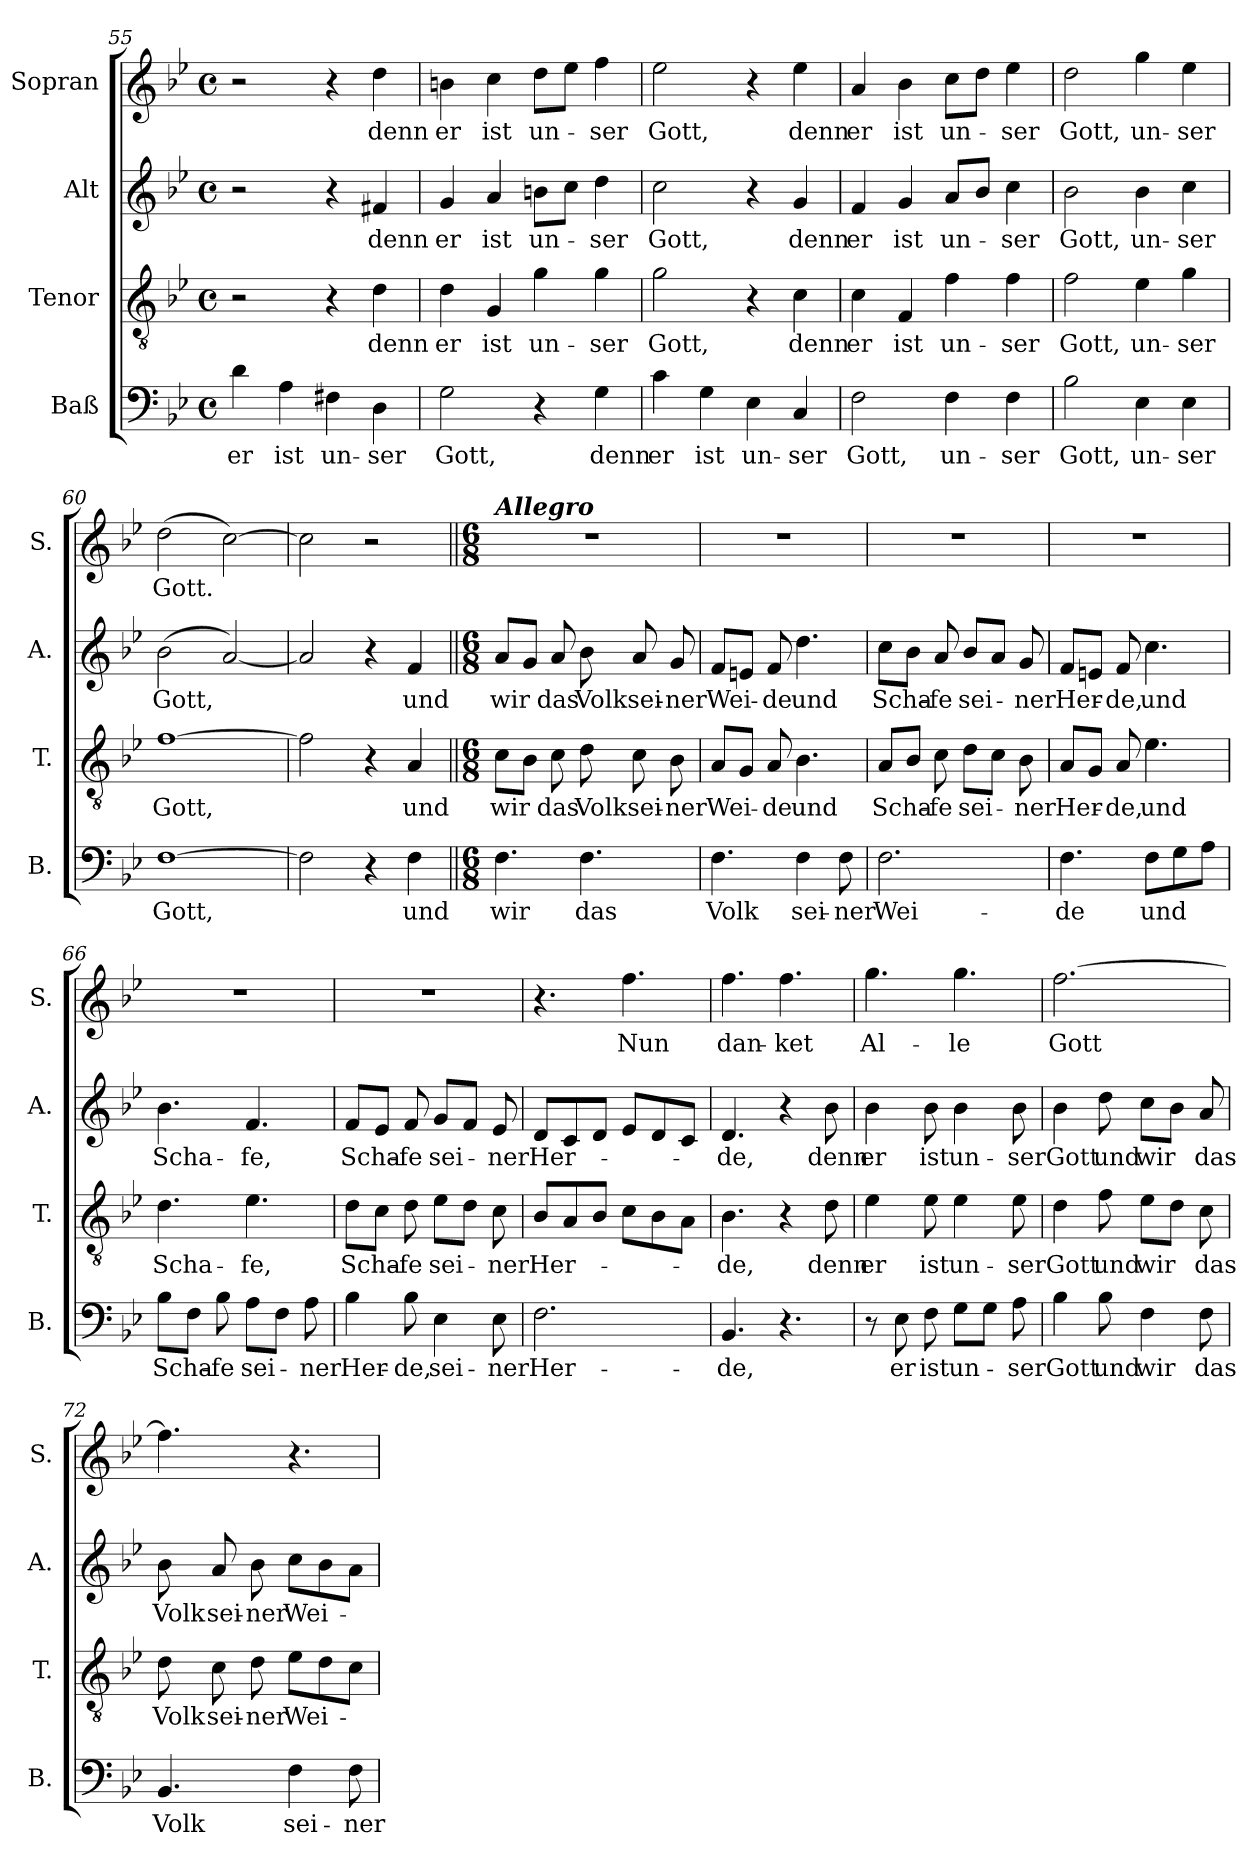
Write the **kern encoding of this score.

**kern	**text	**kern	**text	**kern	**text	**kern	**text
*part4	*part4	*part3	*part3	*part2	*part2	*part1	*part1
*staff4	*staff4	*staff3	*staff3	*staff2	*staff2	*staff1	*staff1
*I"Baß	*	*I"Tenor	*	*I"Alt	*	*I"Sopran	*
*I'B.	*	*I'T.	*	*I'A.	*	*I'S.	*
!!LO:LB:g=z
*clefF4	*	*clefGv2	*	*clefG2	*	*clefG2	*
*k[b-e-]	*	*k[b-e-]	*	*k[b-e-]	*	*k[b-e-]	*
*B-:	*	*B-:	*	*B-:	*	*B-:	*
*M4/4	*	*M4/4	*	*M4/4	*	*M4/4	*
*met(c)	*	*met(c)	*	*met(c)	*	*met(c)	*
=55	=55	=55	=55	=55	=55	=55	=55
!	!LO:LY:b	!	!	!	!	!	!
4d\	er	2r	.	2r	.	2r	.
!	!LO:LY:b	!	!	!	!	!	!
4A\	ist	.	.	.	.	.	.
!	!LO:LY:b	!	!	!	!	!	!
4F#X\	un-	4r	.	4r	.	4r	.
!	!LO:LY:b	!	!LO:LY:b	!	!LO:LY:b	!	!LO:LY:b
4D\	-ser	4d\	denn	4f#X/	denn	4dd\	denn
=56	=56	=56	=56	=56	=56	=56	=56
!	!LO:LY:b	!	!LO:LY:b	!	!LO:LY:b	!	!LO:LY:b
2G\	Gott,	4d\	er	4g/	er	4bn\	er
!	!	!	!LO:LY:b	!	!LO:LY:b	!	!LO:LY:b
.	.	4G/	ist	4a/	ist	4cc\	ist
!	!	!	!LO:LY:b	!	!LO:LY:b	!	!LO:LY:b
4r	.	4g\	un-	8bn\L	un-	8dd\L	un-
.	.	.	.	8cc\J	.	8ee-\J	.
!	!LO:LY:b	!	!LO:LY:b	!	!LO:LY:b	!	!LO:LY:b
4G\	denn	4g\	-ser	4dd\	-ser	4ff\	-ser
=57	=57	=57	=57	=57	=57	=57	=57
!	!LO:LY:b	!	!LO:LY:b	!	!LO:LY:b	!	!LO:LY:b
4c\	er	2g\	Gott,	2cc\	Gott,	2ee-\	Gott,
!	!LO:LY:b	!	!	!	!	!	!
4G\	ist	.	.	.	.	.	.
!	!LO:LY:b	!	!	!	!	!	!
4E-\	un-	4r	.	4r	.	4r	.
!	!LO:LY:b	!	!LO:LY:b	!	!LO:LY:b	!	!LO:LY:b
4C/	-ser	4c\	denn	4g/	denn	4ee-\	denn
=58	=58	=58	=58	=58	=58	=58	=58
!	!LO:LY:b	!	!LO:LY:b	!	!LO:LY:b	!	!LO:LY:b
2F\	Gott,	4c\	er	4f/	er	4a/	er
!	!	!	!LO:LY:b	!	!LO:LY:b	!	!LO:LY:b
.	.	4F/	ist	4g/	ist	4b-\	ist
!	!LO:LY:b	!	!LO:LY:b	!	!LO:LY:b	!	!LO:LY:b
4F\	un-	4f\	un-	8a/L	un-	8cc\L	un-
.	.	.	.	8b-/J	.	8dd\J	.
!	!LO:LY:b	!	!LO:LY:b	!	!LO:LY:b	!	!LO:LY:b
4F\	-ser	4f\	-ser	4cc\	-ser	4ee-\	-ser
=59	=59	=59	=59	=59	=59	=59	=59
!	!LO:LY:b	!	!LO:LY:b	!	!LO:LY:b	!	!LO:LY:b
2B-\	Gott,	2f\	Gott,	2b-\	Gott,	2dd\	Gott,
!	!LO:LY:b	!	!LO:LY:b	!	!LO:LY:b	!	!LO:LY:b
4E-\	un-	4e-\	un-	4b-\	un-	4gg\	un-
!	!LO:LY:b	!	!LO:LY:b	!	!LO:LY:b	!	!LO:LY:b
4E-\	-ser	4g\	-ser	4cc\	-ser	4ee-\	-ser
=60	=60	=60	=60	=60	=60	=60	=60
!	!LO:LY:b	!	!LO:LY:b	!	!LO:LY:b	!	!LO:LY:b
[1F	Gott,	[1f	Gott,	(>2b-\	Gott,	(>2dd\	Gott.
.	.	.	.	[2a/)	.	[2cc\)	.
!!LO:LB:g=z
=61	=61	=61	=61	=61	=61	=61	=61
2F\]	.	2f\]	.	2a/]	.	2cc\]	.
4r	.	4r	.	4r	.	2r	.
!	!LO:LY:b	!	!LO:LY:b	!	!LO:LY:b	!	!
4F\	und	4A/	und	4f/	und	.	.
=62||	=62||	=62||	=62||	=62||	=62||	=62||	=62||
*M6/8	*	*M6/8	*	*M6/8	*	*M6/8	*
!	!	!	!	!	!	!LO:TX:a:Bi:t=Allegro	!
!	!LO:LY:b	!	!LO:LY:b	!	!LO:LY:b	!	!
4.F\	wir	8c\L	wir	8a/L	wir	2.r	.
.	.	8B-\J	.	8g/J	.	.	.
!	!	!	!LO:LY:b	!	!LO:LY:b	!	!
.	.	8c\	das	8a/	das	.	.
!	!LO:LY:b	!	!LO:LY:b	!	!LO:LY:b	!	!
4.F\	das	8d\	Volk	8b-\	Volk	.	.
!	!	!	!LO:LY:b	!	!LO:LY:b	!	!
.	.	8c\	sei-	8a/	sei-	.	.
!	!	!	!LO:LY:b	!	!LO:LY:b	!	!
.	.	8B-\	-ner	8g/	-ner	.	.
=63	=63	=63	=63	=63	=63	=63	=63
!	!LO:LY:b	!	!LO:LY:b	!	!LO:LY:b	!	!
4.F\	Volk	8A/L	Wei-	8f/L	Wei-	2.r	.
.	.	8G/J	.	8en/J	.	.	.
!	!	!	!LO:LY:b	!	!LO:LY:b	!	!
.	.	8A/	-de	8f/	-de	.	.
!	!LO:LY:b	!	!LO:LY:b	!	!LO:LY:b	!	!
4F\	sei-	4.B-\	und	4.dd\	und	.	.
!	!LO:LY:b	!	!	!	!	!	!
8F\	-ner	.	.	.	.	.	.
=64	=64	=64	=64	=64	=64	=64	=64
!	!LO:LY:b	!	!LO:LY:b	!	!LO:LY:b	!	!
2.F\	Wei-	8A/L	Scha-	8cc\L	Scha-	2.r	.
.	.	8B-/J	.	8b-\J	.	.	.
!	!	!	!LO:LY:b	!	!LO:LY:b	!	!
.	.	8c\	-fe	8a/	-fe	.	.
!	!	!	!LO:LY:b	!	!LO:LY:b	!	!
.	.	8d\L	sei-	8b-/L	sei-	.	.
.	.	8c\J	.	8a/J	.	.	.
!	!	!	!LO:LY:b	!	!LO:LY:b	!	!
.	.	8B-\	-ner	8g/	-ner	.	.
=65	=65	=65	=65	=65	=65	=65	=65
!	!LO:LY:b	!	!LO:LY:b	!	!LO:LY:b	!	!
4.F\	-de	8A/L	Her-	8f/L	Her-	2.r	.
.	.	8G/J	.	8en/J	.	.	.
!	!	!	!LO:LY:b	!	!LO:LY:b	!	!
.	.	8A/	-de,	8f/	-de,	.	.
!	!LO:LY:b	!	!LO:LY:b	!	!LO:LY:b	!	!
8F\L	und	4.e-\	und	4.cc\	und	.	.
8G\	.	.	.	.	.	.	.
8A\J	.	.	.	.	.	.	.
!!LO:PB:g=z
=66	=66	=66	=66	=66	=66	=66	=66
!	!LO:LY:b	!	!LO:LY:b	!	!LO:LY:b	!	!
8B-\L	Scha-	4.d\	Scha-	4.b-\	Scha-	2.r	.
8F\J	.	.	.	.	.	.	.
!	!LO:LY:b	!	!	!	!	!	!
8B-\	-fe	.	.	.	.	.	.
!	!LO:LY:b	!	!LO:LY:b	!	!LO:LY:b	!	!
8A\L	sei-	4.e-\	-fe,	4.f/	-fe,	.	.
8F\J	.	.	.	.	.	.	.
!	!LO:LY:b	!	!	!	!	!	!
8A\	-ner	.	.	.	.	.	.
=67	=67	=67	=67	=67	=67	=67	=67
!	!LO:LY:b	!	!LO:LY:b	!	!LO:LY:b	!	!
4B-\	Her-	8d\L	Scha-	8f/L	Scha-	2.r	.
.	.	8c\J	.	8e-/J	.	.	.
!	!LO:LY:b	!	!LO:LY:b	!	!LO:LY:b	!	!
8B-\	-de,	8d\	-fe	8f/	-fe	.	.
!	!LO:LY:b	!	!LO:LY:b	!	!LO:LY:b	!	!
4E-\	sei-	8e-\L	sei-	8g/L	sei-	.	.
.	.	8d\J	.	8f/J	.	.	.
!	!LO:LY:b	!	!LO:LY:b	!	!LO:LY:b	!	!
8E-\	-ner	8c\	-ner	8e-/	-ner	.	.
=68	=68	=68	=68	=68	=68	=68	=68
!	!LO:LY:b	!	!LO:LY:b	!	!LO:LY:b	!	!
2.F\	Her-	8B-/L	Her-	8d/L	Her-	4.r	.
.	.	8A/	.	8c/	.	.	.
.	.	8B-/J	.	8d/J	.	.	.
!	!	!	!	!	!	!	!LO:LY:b
.	.	8c\L	.	8e-/L	.	4.ff\	Nun
.	.	8B-\	.	8d/	.	.	.
.	.	8A\J	.	8c/J	.	.	.
=69	=69	=69	=69	=69	=69	=69	=69
!	!LO:LY:b	!	!LO:LY:b	!	!LO:LY:b	!	!LO:LY:b
4.BB-/	-de,	4.B-\	-de,	4.d/	-de,	4.ff\	dan-
!	!	!	!	!	!	!	!LO:LY:b
4.r	.	4r	.	4r	.	4.ff\	-ket
!	!	!	!LO:LY:b	!	!LO:LY:b	!	!
.	.	8d\	denn	8b-\	denn	.	.
=70	=70	=70	=70	=70	=70	=70	=70
!	!	!	!LO:LY:b	!	!LO:LY:b	!	!LO:LY:b
8r	.	4e-\	er	4b-\	er	4.gg\	Al-
!	!LO:LY:b	!	!	!	!	!	!
8E-\	er	.	.	.	.	.	.
!	!LO:LY:b	!	!LO:LY:b	!	!LO:LY:b	!	!
8F\	ist	8e-\	ist	8b-\	ist	.	.
!	!LO:LY:b	!	!LO:LY:b	!	!LO:LY:b	!	!LO:LY:b
8G\L	un-	4e-\	un-	4b-\	un-	4.gg\	-le
8G\J	.	.	.	.	.	.	.
!	!LO:LY:b	!	!LO:LY:b	!	!LO:LY:b	!	!
8A\	-ser	8e-\	-ser	8b-\	-ser	.	.
=71	=71	=71	=71	=71	=71	=71	=71
!	!LO:LY:b	!	!LO:LY:b	!	!LO:LY:b	!	!LO:LY:b
4B-\	Gott	4d\	Gott	4b-\	Gott	[2.ff\	Gott
!	!LO:LY:b	!	!LO:LY:b	!	!LO:LY:b	!	!
8B-\	und	8f\	und	8dd\	und	.	.
!	!LO:LY:b	!	!LO:LY:b	!	!LO:LY:b	!	!
4F\	wir	8e-\L	wir	8cc\L	wir	.	.
.	.	8d\J	.	8b-\J	.	.	.
!	!LO:LY:b	!	!LO:LY:b	!	!LO:LY:b	!	!
8F\	das	8c\	das	8a/	das	.	.
!!LO:LB:g=z
=72	=72	=72	=72	=72	=72	=72	=72
!	!LO:LY:b	!	!LO:LY:b	!	!LO:LY:b	!	!
4.BB-/	Volk	8d\	Volk	8b-\	Volk	4.ff\]	.
!	!	!	!LO:LY:b	!	!LO:LY:b	!	!
.	.	8c\	sei-	8a/	sei-	.	.
!	!	!	!LO:LY:b	!	!LO:LY:b	!	!
.	.	8d\	-ner	8b-\	-ner	.	.
!	!LO:LY:b	!	!LO:LY:b	!	!LO:LY:b	!	!
4F\	sei-	8e-\L	Wei-	8cc\L	Wei-	4.r	.
.	.	8d\	.	8b-\	.	.	.
!	!LO:LY:b	!	!	!	!	!	!
8F\	-ner	8c\J	.	8a\J	.	.	.
=	=	=	=	=	=	=	=
*-	*-	*-	*-	*-	*-	*-	*-
